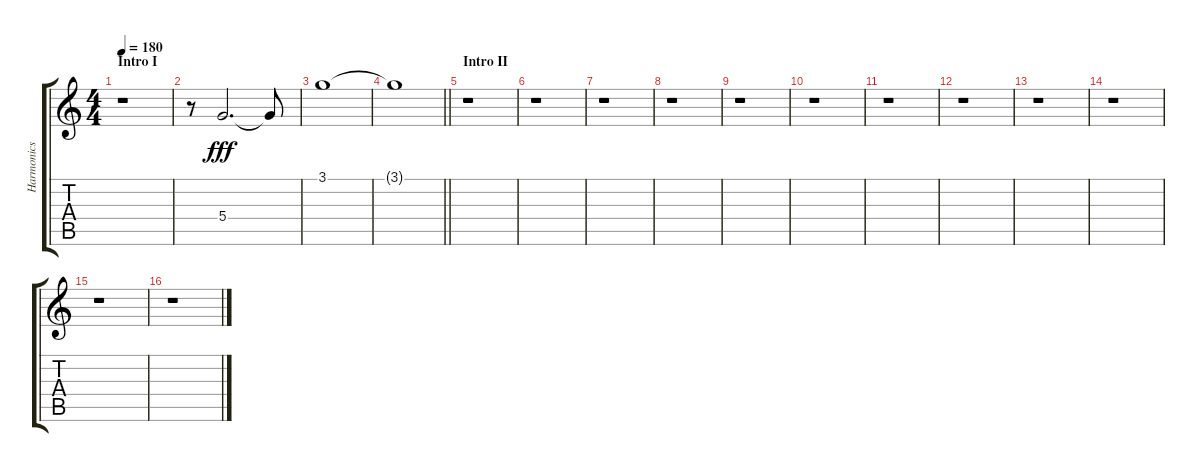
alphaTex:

\track ("Harmonics" "Harmonics") {instrument guitarharmonics}
\staff {score tabs}
\tuning (E4 B3 G3 D3 A2 E2) {hide}
\ts (4 4)
\section ("" "Intro I")
\tempo 180
\clef g2
\ks c
r.1{dy fff instrument guitarharmonics} |
r.8 5.4.2{d} 5.4{t}.8 |
3.1.1 |
\barLineRight lightlight
3.1{t}.1 |
\section ("" "Intro II")
r.1 |
r.1 |
r.1 |
r.1 |
r.1 |
r.1 |
r.1 |
r.1 |
r.1 |
r.1 |
r.1 |
r.1
